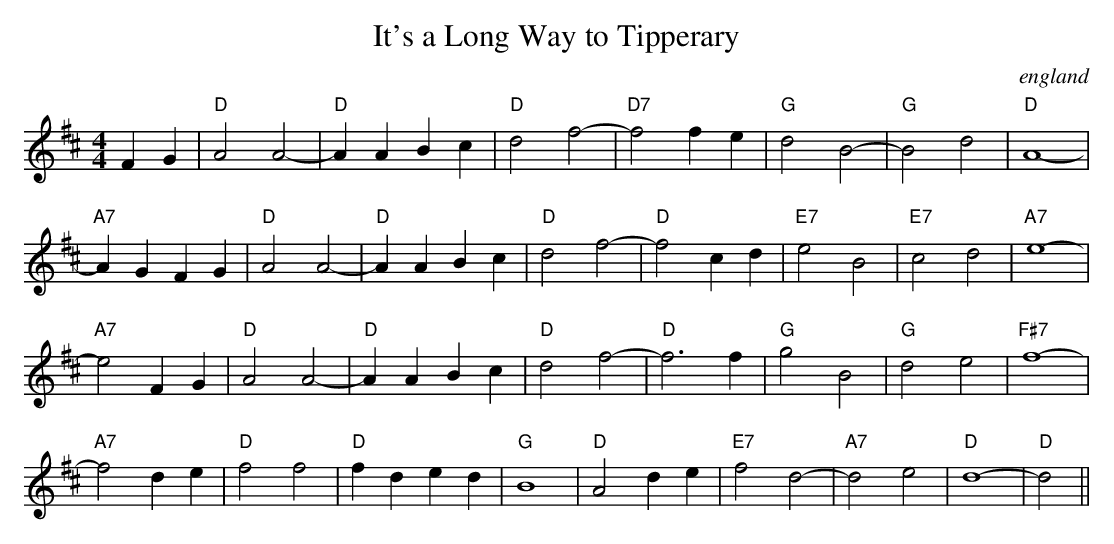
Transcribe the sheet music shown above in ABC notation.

X:1
T:It's a Long Way to Tipperary
O:england
M:4/4
L:1/4
K:D
FG |"D"A2 A2-|"D"AA Bc|"D"d2 f2-|"D7"f2 fe|"G"d2 B2-|"G"B2 d2|"D"A4-|
"A7"AG FG|"D"A2 A2-|"D"AA Bc|"D"d2 f2-|"D"f2 cd|"E7"e2 B2|"E7"c2 d2|"A7"e4-|
"A7"e2 FG|"D"A2 A2-|"D"AA Bc|"D"d2 f2-|"D"f3f|"G"g2 B2|"G"d2 e2|"F#7"f4-|
"A7"f2 de|"D"f2 f2|"D"fd ed|"G"B4|"D"A2 de|"E7"f2 d2-|"A7"d2 e2|"D"d4-|"D"d2 \
||
